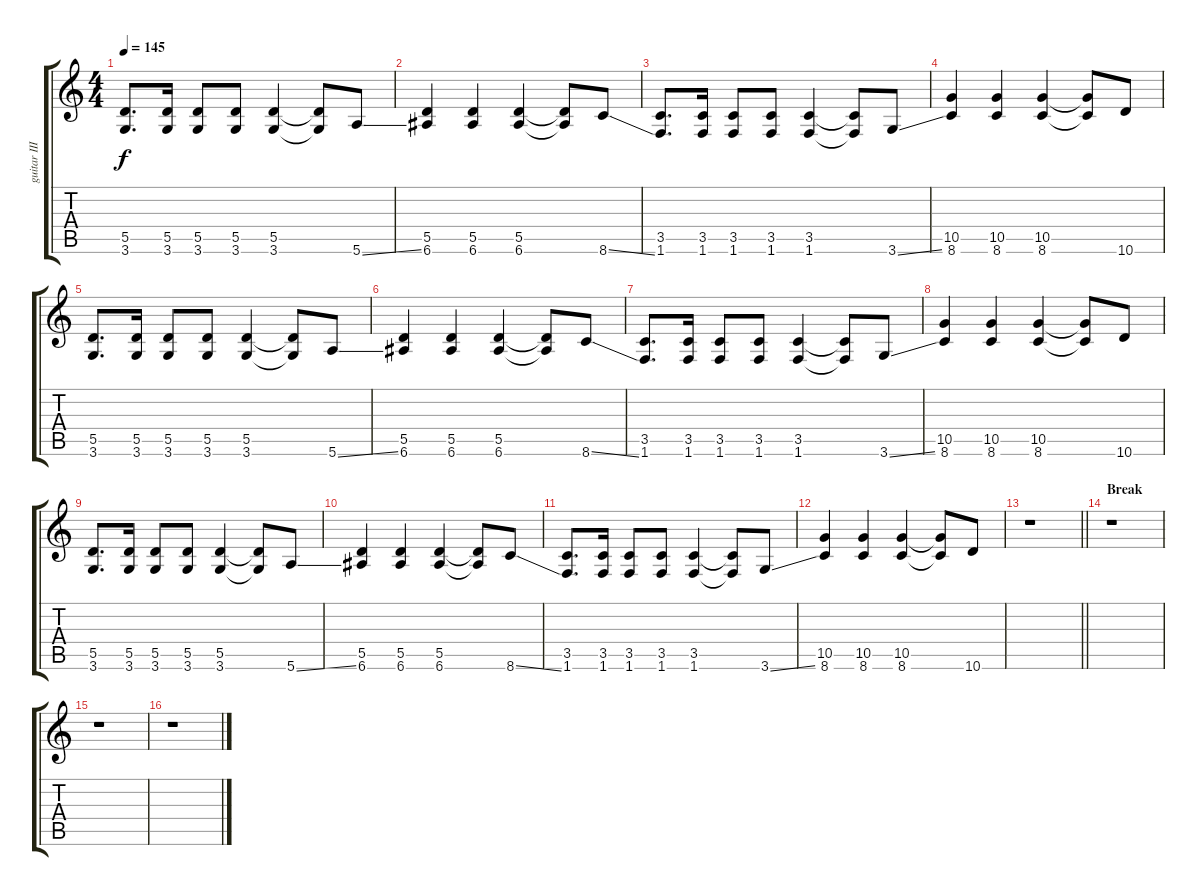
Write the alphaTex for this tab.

\track ("guitar III" "guitar III") {instrument electricguitarmuted}
\staff {score tabs}
\tuning (E4 B3 G3 D3 A2 E2) {hide}
\ts (4 4)
\tempo 145
\clef g2
\ks c
(5.5 3.6).8{d dy f} (5.5 3.6).16 (5.5 3.6).8 (5.5 3.6).8 (5.5 3.6).4 (5.5{t} 3.6{t}).8 5.6{ss}.8 |
(5.5 6.6).4 (5.5 6.6).4 (5.5 6.6).4 (5.5{t} 6.6{t}).8 8.6{ss}.8 |
(3.5 1.6).8{d} (3.5 1.6).16 (3.5 1.6).8 (3.5 1.6).8 (3.5 1.6).4 (3.5{t} 1.6{t}).8 3.6{ss}.8 |
(10.5 8.6).4 (10.5 8.6).4 (10.5 8.6).4 (10.5{t} 8.6{t}).8 10.6.8 |
(5.5 3.6).8{d} (5.5 3.6).16 (5.5 3.6).8 (5.5 3.6).8 (5.5 3.6).4 (5.5{t} 3.6{t}).8 5.6{ss}.8 |
(5.5 6.6).4 (5.5 6.6).4 (5.5 6.6).4 (5.5{t} 6.6{t}).8 8.6{ss}.8 |
(3.5 1.6).8{d} (3.5 1.6).16 (3.5 1.6).8 (3.5 1.6).8 (3.5 1.6).4 (3.5{t} 1.6{t}).8 3.6{ss}.8 |
(10.5 8.6).4 (10.5 8.6).4 (10.5 8.6).4 (10.5{t} 8.6{t}).8 10.6.8 |
(5.5 3.6).8{d} (5.5 3.6).16 (5.5 3.6).8 (5.5 3.6).8 (5.5 3.6).4 (5.5{t} 3.6{t}).8 5.6{ss}.8 |
(5.5 6.6).4 (5.5 6.6).4 (5.5 6.6).4 (5.5{t} 6.6{t}).8 8.6{ss}.8 |
(3.5 1.6).8{d} (3.5 1.6).16 (3.5 1.6).8 (3.5 1.6).8 (3.5 1.6).4 (3.5{t} 1.6{t}).8 3.6{ss}.8 |
(10.5 8.6).4 (10.5 8.6).4 (10.5 8.6).4 (10.5{t} 8.6{t}).8 10.6.8 |
\barLineRight lightlight
r.1 |
\section ("" "Break")
r.1 |
r.1 |
r.1
